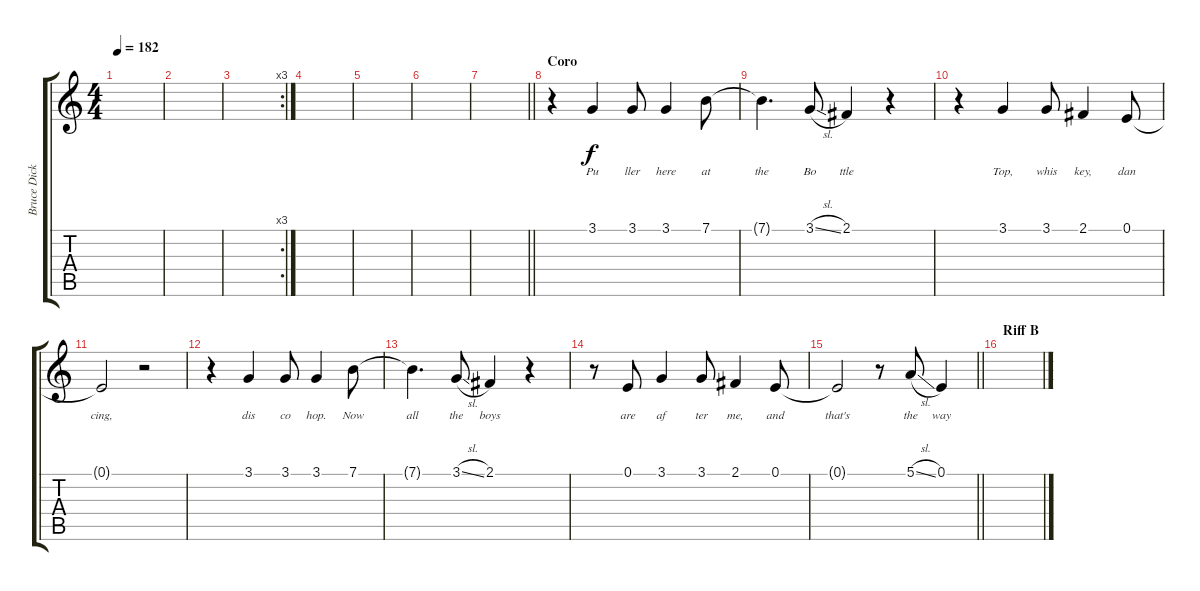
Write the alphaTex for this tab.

\track ("Bruce Dickinson" "Bruce Dick") {instrument lead2sawtooth}
\staff {score tabs}
\tuning (E4 B3 G3 D3 A2 E2) {hide}
\ts (4 4)
\tempo 182
\clef g2
\ks c
|
|
\rc 3
|
|
|
|
\barLineRight lightlight
|
\section ("" "Coro")
r.4{volume 12} 3.1.4{lyrics (0 "Pu") lyrics (1 "") lyrics (2 "") lyrics (3 "") lyrics (4 "")} 3.1.8{lyrics (0 "ller") lyrics (1 "") lyrics (2 "") lyrics (3 "") lyrics (4 "")} 3.1.4{lyrics (0 "here") lyrics (1 "") lyrics (2 "") lyrics (3 "") lyrics (4 "")} 7.1.8{lyrics (0 "at") lyrics (1 "") lyrics (2 "") lyrics (3 "") lyrics (4 "")} |
7.1{t}.4{d lyrics (0 "the") lyrics (1 "") lyrics (2 "") lyrics (3 "") lyrics (4 "")} 3.1{sl}.8{lyrics (0 "Bo") lyrics (1 "") lyrics (2 "") lyrics (3 "") lyrics (4 "")} 2.1.4{lyrics (0 "ttle") lyrics (1 "") lyrics (2 "") lyrics (3 "") lyrics (4 "")} r.4 |
r.4 3.1.4{lyrics (0 "Top,") lyrics (1 "") lyrics (2 "") lyrics (3 "") lyrics (4 "")} 3.1.8{lyrics (0 "whis") lyrics (1 "") lyrics (2 "") lyrics (3 "") lyrics (4 "")} 2.1.4{lyrics (0 "key,") lyrics (1 "") lyrics (2 "") lyrics (3 "") lyrics (4 "")} 0.1.8{lyrics (0 "dan") lyrics (1 "") lyrics (2 "") lyrics (3 "") lyrics (4 "")} |
0.1{t}.2{lyrics (0 "cing,") lyrics (1 "") lyrics (2 "") lyrics (3 "") lyrics (4 "")} r.2 |
r.4 3.1.4{lyrics (0 "dis") lyrics (1 "") lyrics (2 "") lyrics (3 "") lyrics (4 "")} 3.1.8{lyrics (0 "co") lyrics (1 "") lyrics (2 "") lyrics (3 "") lyrics (4 "")} 3.1.4{lyrics (0 "hop.") lyrics (1 "") lyrics (2 "") lyrics (3 "") lyrics (4 "")} 7.1.8{lyrics (0 "Now") lyrics (1 "") lyrics (2 "") lyrics (3 "") lyrics (4 "")} |
7.1{t}.4{d lyrics (0 "all") lyrics (1 "") lyrics (2 "") lyrics (3 "") lyrics (4 "")} 3.1{sl}.8{lyrics (0 "the") lyrics (1 "") lyrics (2 "") lyrics (3 "") lyrics (4 "")} 2.1.4{lyrics (0 "boys") lyrics (1 "") lyrics (2 "") lyrics (3 "") lyrics (4 "")} r.4 |
r.8 0.1.8{lyrics (0 "are") lyrics (1 "") lyrics (2 "") lyrics (3 "") lyrics (4 "")} 3.1.4{lyrics (0 "af") lyrics (1 "") lyrics (2 "") lyrics (3 "") lyrics (4 "")} 3.1.8{lyrics (0 "ter") lyrics (1 "") lyrics (2 "") lyrics (3 "") lyrics (4 "")} 2.1.4{lyrics (0 "me,") lyrics (1 "") lyrics (2 "") lyrics (3 "") lyrics (4 "")} 0.1.8{lyrics (0 "and") lyrics (1 "") lyrics (2 "") lyrics (3 "") lyrics (4 "")} |
\barLineRight lightlight
0.1{t}.2{lyrics (0 "that's") lyrics (1 "") lyrics (2 "") lyrics (3 "") lyrics (4 "")} r.8 5.1{sl}.8{lyrics (0 "the") lyrics (1 "") lyrics (2 "") lyrics (3 "") lyrics (4 "")} 0.1.4{lyrics (0 "way") lyrics (1 "") lyrics (2 "") lyrics (3 "") lyrics (4 "")} |
\section ("" "Riff B")
